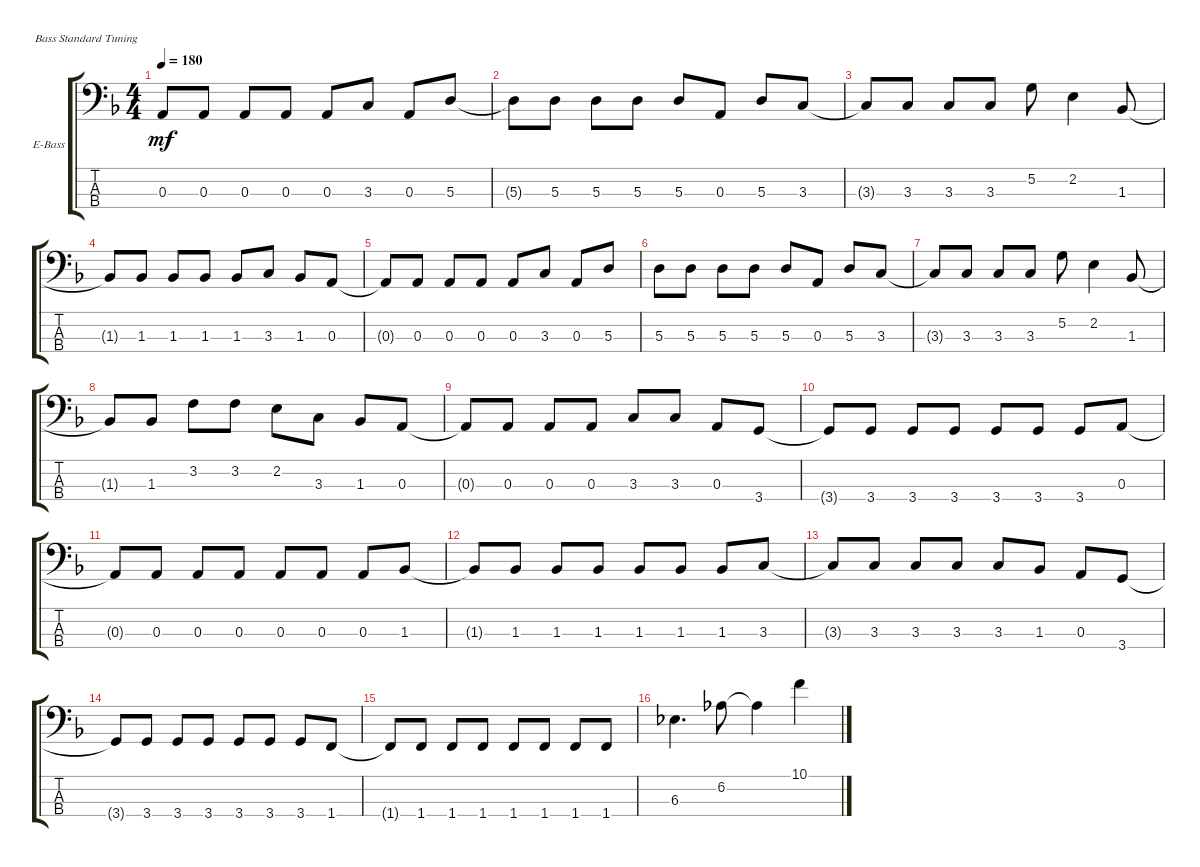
\defaultSystemsLayout 4
\bracketExtendMode groupsimilarinstruments
\firstSystemTrackNameOrientation horizontal
\otherSystemsTrackNameOrientation horizontal
\track ("Electric Bass" "E-Bass") {instrument electricbassfinger}
\staff {score tabs}
\tuning (G2 D2 A1 E1)
\ts (4 4)
\tempo 180
\clef f4
\ks f
0.3{t}.8{dy mf} 0.3.8 0.3.8 0.3.8 0.3.8 3.3.8 0.3.8 5.3.8 |
5.3{t}.8 5.3.8 5.3.8 5.3.8 5.3.8 0.3.8 5.3.8 3.3.8 |
3.3{t}.8 3.3.8 3.3.8 3.3.8 5.2.8 2.2.4 1.3.8 |
1.3{t}.8 1.3.8 1.3.8 1.3.8 1.3.8 3.3.8 1.3.8 0.3.8 |
0.3{t}.8 0.3.8 0.3.8 0.3.8 0.3.8 3.3.8 0.3.8 5.3.8 |
5.3.8 5.3.8 5.3.8 5.3.8 5.3.8 0.3.8 5.3.8 3.3.8 |
3.3{t}.8 3.3.8 3.3.8 3.3.8 5.2.8 2.2.4 1.3.8 |
1.3{t}.8 1.3.8 3.2.8 3.2.8 2.2.8 3.3.8 1.3.8 0.3.8 |
0.3{t}.8 0.3.8 0.3.8 0.3.8 3.3.8 3.3.8 0.3.8 3.4.8 |
3.4{t}.8 3.4.8 3.4.8 3.4.8 3.4.8 3.4.8 3.4.8 0.3.8 |
0.3{t}.8 0.3.8 0.3.8 0.3.8 0.3.8 0.3.8 0.3.8 1.3.8 |
1.3{t}.8 1.3.8 1.3.8 1.3.8 1.3.8 1.3.8 1.3.8 3.3.8 |
3.3{t}.8 3.3.8 3.3.8 3.3.8 3.3.8 1.3.8 0.3.8 3.4.8 |
3.4{t}.8 3.4.8 3.4.8 3.4.8 3.4.8 3.4.8 3.4.8 1.4.8 |
1.4{t}.8 1.4.8 1.4.8 1.4.8 1.4.8 1.4.8 1.4.8 1.4.8 |
6.3.4{d} 6.2.8 6.2{t}.4 10.1.4
